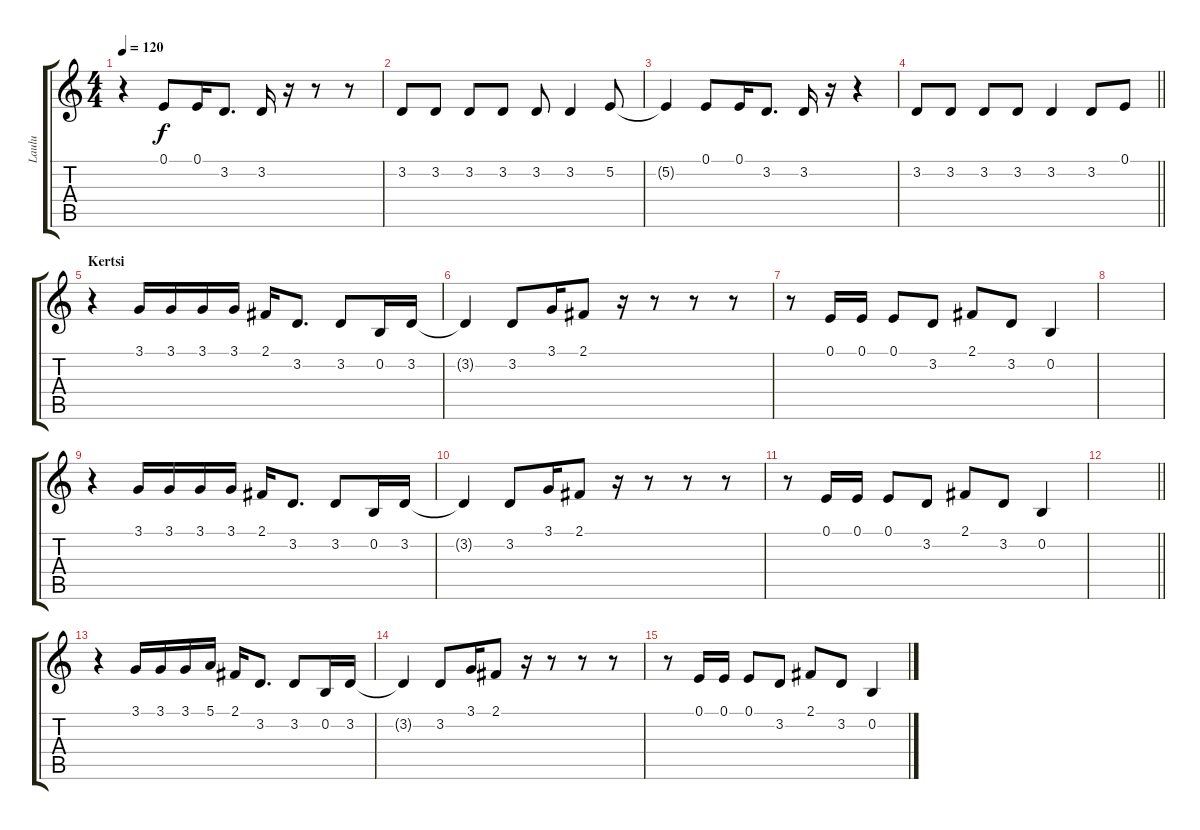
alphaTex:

\track ("Laulu" "Laulu") {instrument violin}
\staff {score tabs}
\tuning (E4 B3 G3 D3 A2 E2) {hide}
\ts (4 4)
\tempo 120
\clef g2
\ks c
r.4{dy f} 0.1.8 0.1.16 3.2.8{d} 3.2.16 r.16 r.8 r.8 |
3.2.8 3.2.8 3.2.8 3.2.8 3.2.8 3.2.4 5.2.8 |
5.2{t}.4 0.1.8 0.1.16 3.2.8{d} 3.2.16 r.16 r.4 |
\barLineRight lightlight
3.2.8 3.2.8 3.2.8 3.2.8 3.2.4 3.2.8 0.1.8 |
\section ("" "Kertsi")
r.4 3.1.16 3.1.16 3.1.16 3.1.16 2.1.16 3.2.8{d} 3.2.8 0.2.16 3.2.16 |
3.2{t}.4 3.2.8 3.1.16 2.1.8 r.16 r.8 r.8 r.8 |
r.8 0.1.16 0.1.16 0.1.8 3.2.8 2.1.8 3.2.8 0.2.4 |
|
r.4 3.1.16 3.1.16 3.1.16 3.1.16 2.1.16 3.2.8{d} 3.2.8 0.2.16 3.2.16 |
3.2{t}.4 3.2.8 3.1.16 2.1.8 r.16 r.8 r.8 r.8 |
r.8 0.1.16 0.1.16 0.1.8 3.2.8 2.1.8 3.2.8 0.2.4 |
\barLineRight lightlight
|
r.4 3.1.16 3.1.16 3.1.16 5.1.16 2.1.16 3.2.8{d} 3.2.8 0.2.16 3.2.16 |
3.2{t}.4 3.2.8 3.1.16 2.1.8 r.16 r.8 r.8 r.8 |
r.8 0.1.16 0.1.16 0.1.8 3.2.8 2.1.8 3.2.8 0.2.4
